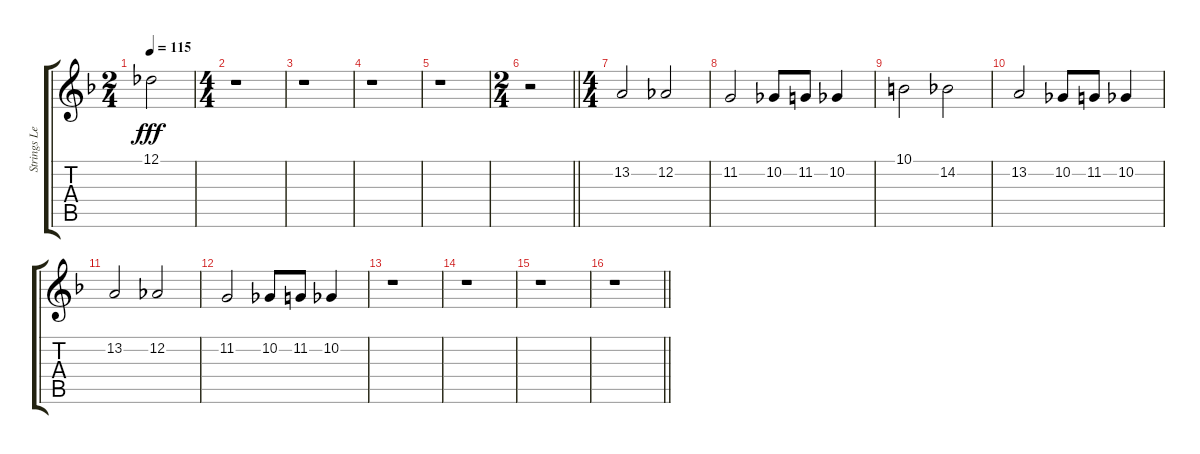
\track ("Strings Left" "Strings Le") {instrument stringensemble1}
\staff {score tabs}
\tuning (Db4 Ab3 E3 B2 Gb2 Db2) {hide}
\ts (2 4)
\tempo 115
\clef g2
\ks f
12.1.2{dy fff} |
\ts (4 4)
r.1 |
r.1 |
r.1 |
r.1 |
\ts (2 4)
\barLineRight lightlight
r.2 |
\ts (4 4)
13.2.2 12.2.2 |
11.2.2 10.2.8 11.2.8 10.2.4 |
10.1.2 14.2.2 |
13.2.2 10.2.8 11.2.8 10.2.4 |
13.2.2 12.2.2 |
11.2.2 10.2.8 11.2.8 10.2.4 |
r.1 |
r.1 |
r.1 |
\barLineRight lightlight
r.1
